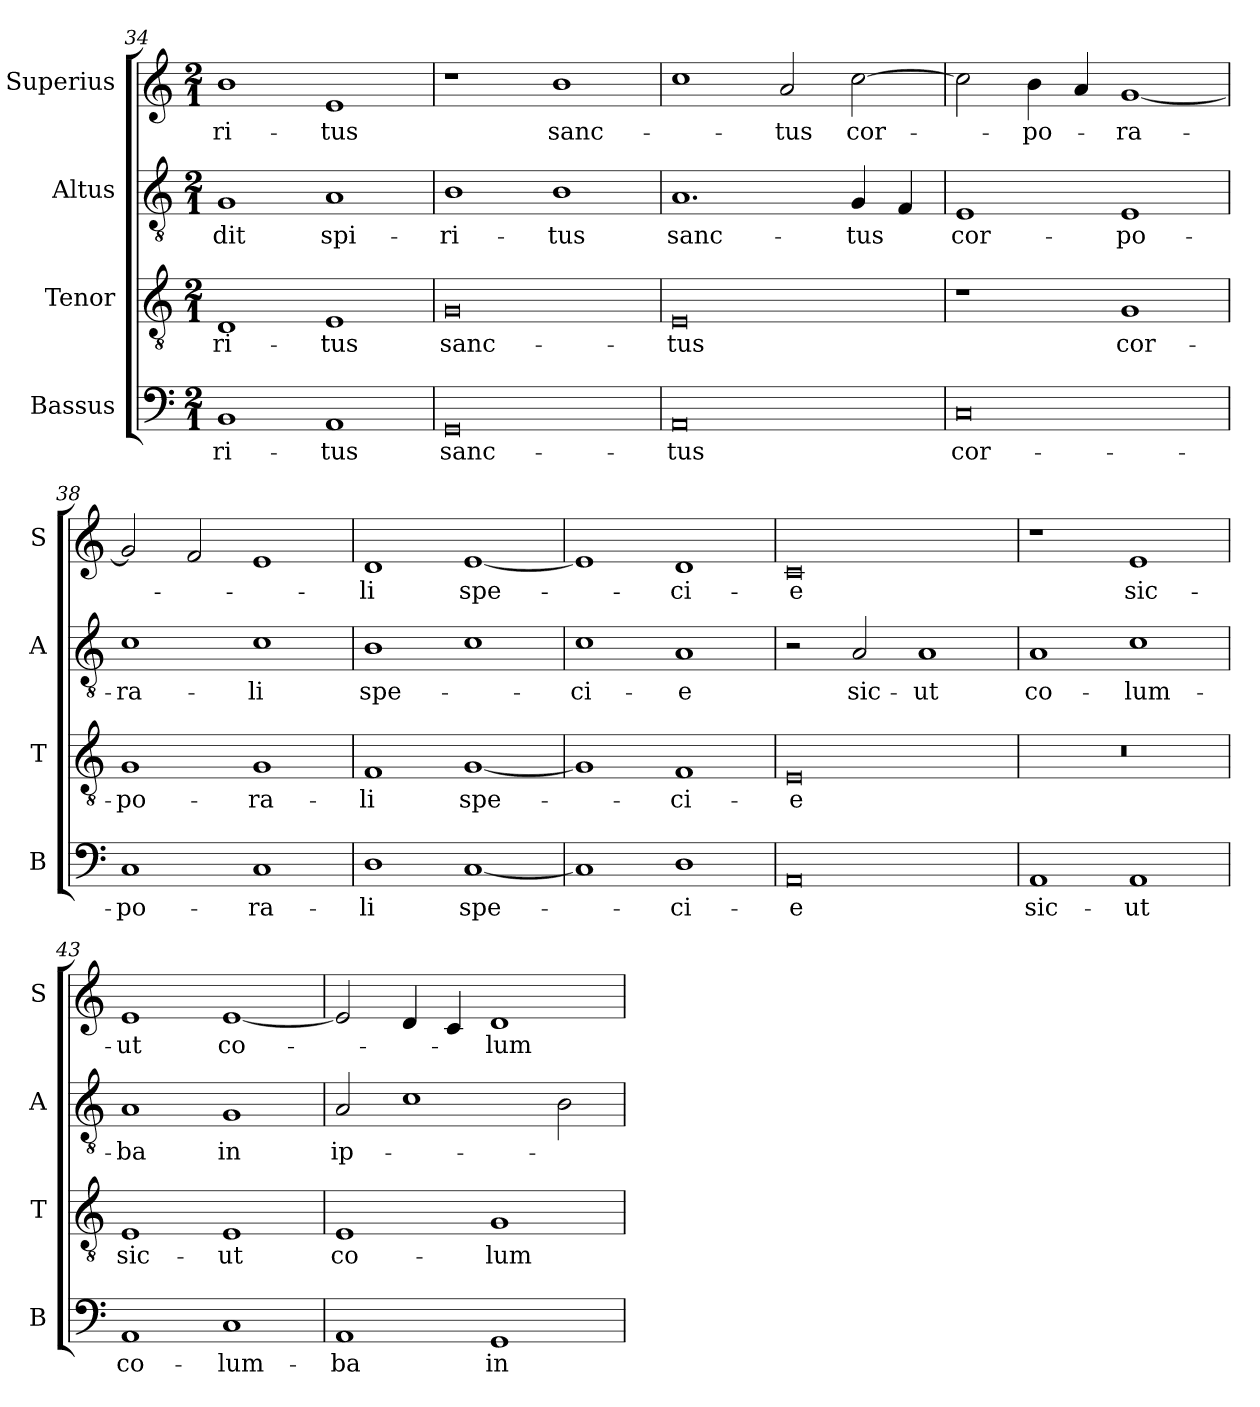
**kern	**text	**kern	**text	**kern	**text	**kern	**text
*part4	*part4	*part3	*part3	*part2	*part2	*part1	*part1
*staff4	*staff4	*staff3	*staff3	*staff2	*staff2	*staff1	*staff1
*I"Bassus	*	*I"Tenor	*	*I"Altus	*	*I"Superius	*
*I'B	*	*I'T	*	*I'A	*	*I'S	*
*clefF4	*	*clefGv2	*	*clefGv2	*	*clefG2	*
*k[]	*	*k[]	*	*k[]	*	*k[]	*
*M2/1	*	*M2/1	*	*M2/1	*	*M2/1	*
=34	=34	=34	=34	=34	=34	=34	=34
1BB	-ri-	1D	-ri-	1G	-dit	1b	-ri-
1AA	-tus	1E	-tus	1A	spi-	1e	-tus
=35	=35	=35	=35	=35	=35	=35	=35
0GG	sanc-	0G	sanc-	1B	-ri-	1r	.
.	.	.	.	1B	-tus	1b	sanc-
=36	=36	=36	=36	=36	=36	=36	=36
0AA	-tus	0E	-tus	1.A	sanc-	1cc	.
.	.	.	.	.	.	2a/	-tus
.	.	.	.	4G/	-tus	[2cc\	cor-
.	.	.	.	4F/	.	.	.
=37	=37	=37	=37	=37	=37	=37	=37
0C	cor-	1r	.	1E	cor-	2cc\]	.
.	.	.	.	.	.	4b\	-po-
.	.	.	.	.	.	4a/	.
.	.	1G	cor-	1E	-po-	[1g	-ra-
=38	=38	=38	=38	=38	=38	=38	=38
1C	-po-	1G	-po-	1c	-ra-	2g/]	.
.	.	.	.	.	.	2f/	.
1C	-ra-	1G	-ra-	1c	-li	1e	.
=39	=39	=39	=39	=39	=39	=39	=39
1D	-li	1F	-li	1B	spe-	1d	-li
[1C	spe-	[1G	spe-	1c	.	[1e	spe-
=40	=40	=40	=40	=40	=40	=40	=40
1C]	.	1G]	.	1c	-ci-	1e]	.
1D	-ci-	1F	-ci-	1A	-e	1d	-ci-
=41	=41	=41	=41	=41	=41	=41	=41
0AA	-e	0E	-e	2r	.	0c	-e
.	.	.	.	2A/	sic-	.	.
.	.	.	.	1A	-ut	.	.
=42	=42	=42	=42	=42	=42	=42	=42
1AA	sic-	0r	.	1A	co-	1r	.
1AA	-ut	.	.	1c	-lum-	1e	sic-
=43	=43	=43	=43	=43	=43	=43	=43
1AA	co-	1E	sic-	1A	-ba	1e	-ut
1C	-lum-	1E	-ut	1G	in	[1e	co-
=44	=44	=44	=44	=44	=44	=44	=44
1AA	-ba	1E	co-	2A/	ip-	2e/]	.
.	.	.	.	1c	.	4d/	.
.	.	.	.	.	.	4c/	.
1GG	in	1G	-lum-	.	.	1d	-lum-
.	.	.	.	2B\	.	.	.
=	=	=	=	=	=	=	=
*-	*-	*-	*-	*-	*-	*-	*-
